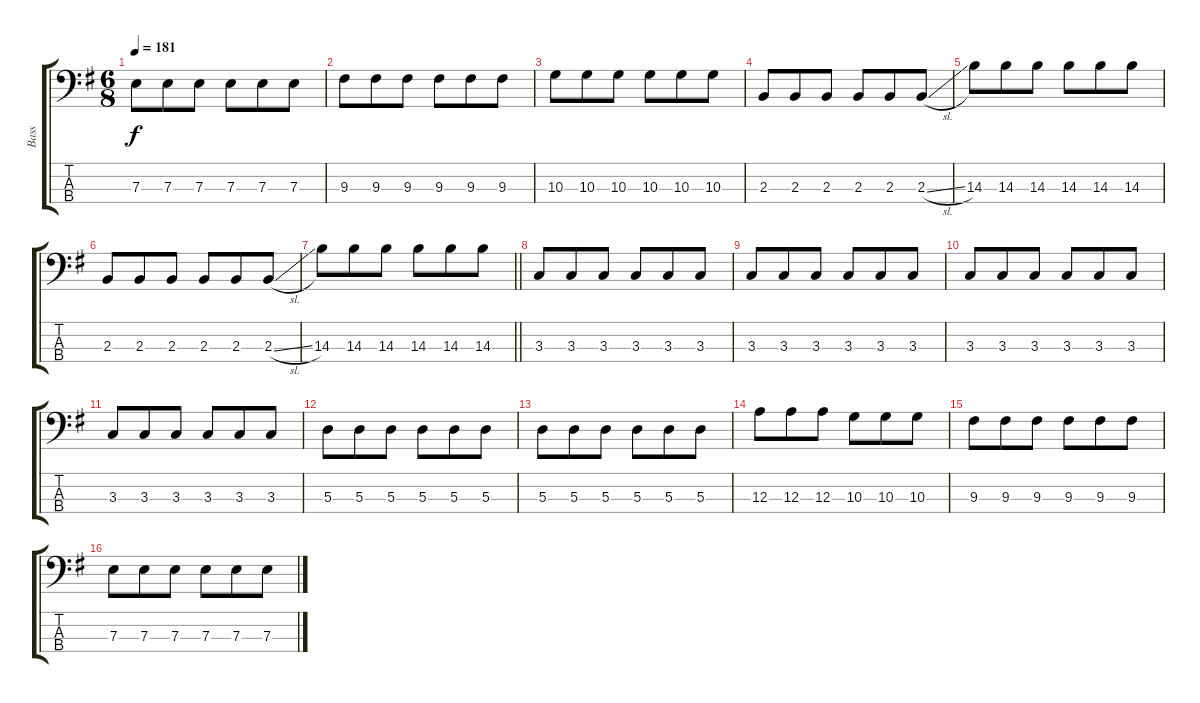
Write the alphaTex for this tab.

\track ("Bass" "Bass") {instrument electricbassfinger}
\staff {score tabs}
\tuning (G2 D2 A1 E1) {hide}
\ts (6 8)
\tempo 181
\clef f4
\ks eminor
7.3.8{dy f} 7.3.8 7.3.8 7.3.8 7.3.8 7.3.8 |
9.3.8 9.3.8 9.3.8 9.3.8 9.3.8 9.3.8 |
10.3.8 10.3.8 10.3.8 10.3.8 10.3.8 10.3.8 |
2.3.8 2.3.8 2.3.8 2.3.8 2.3.8 2.3{sl}.8 |
14.3.8 14.3.8 14.3.8 14.3.8 14.3.8 14.3.8 |
2.3.8 2.3.8 2.3.8 2.3.8 2.3.8 2.3{sl}.8 |
\barLineRight lightlight
14.3.8 14.3.8 14.3.8 14.3.8 14.3.8 14.3.8 |
3.3.8{volume 13} 3.3.8 3.3.8 3.3.8 3.3.8 3.3.8 |
3.3.8 3.3.8 3.3.8 3.3.8 3.3.8 3.3.8 |
3.3.8 3.3.8 3.3.8 3.3.8 3.3.8 3.3.8 |
3.3.8 3.3.8 3.3.8 3.3.8 3.3.8 3.3.8 |
5.3.8 5.3.8 5.3.8 5.3.8 5.3.8 5.3.8 |
5.3.8 5.3.8 5.3.8 5.3.8 5.3.8 5.3.8 |
12.3.8 12.3.8 12.3.8 10.3.8 10.3.8 10.3.8 |
9.3.8 9.3.8 9.3.8 9.3.8 9.3.8 9.3.8 |
7.3.8 7.3.8 7.3.8 7.3.8 7.3.8 7.3.8
